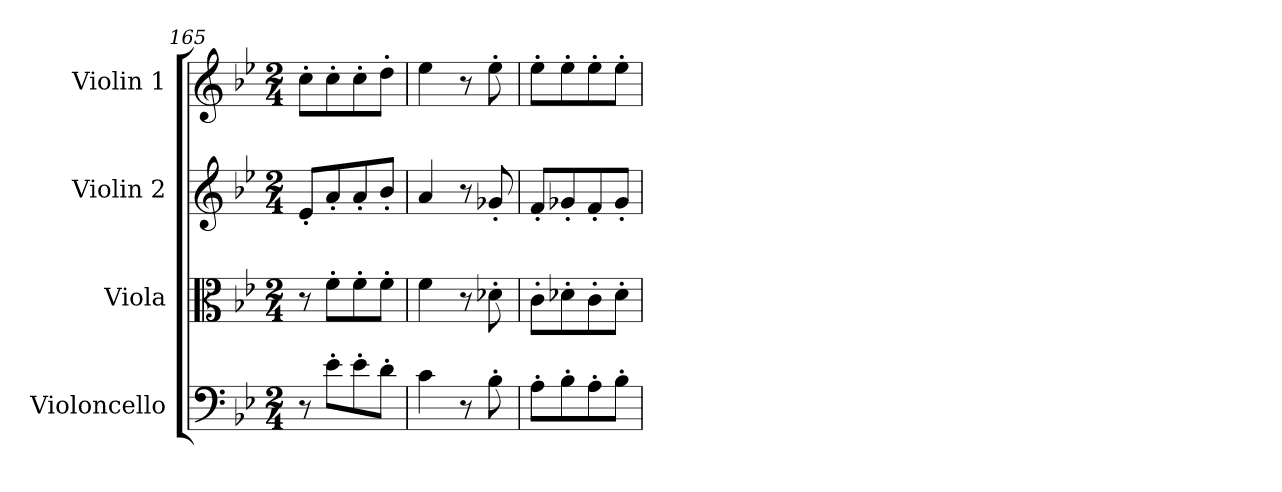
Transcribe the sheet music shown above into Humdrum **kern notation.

**kern	**kern	**kern	**kern
*part4	*part3	*part2	*part1
*staff4	*staff3	*staff2	*staff1
*I"Violoncello	*I"Viola	*I"Violin 2	*I"Violin 1
*I'Vc	*I'Vla	*I'Vln	*I'Vln
*clefF4	*clefC3	*clefG2	*clefG2
*k[b-e-]	*k[b-e-]	*k[b-e-]	*k[b-e-]
*M2/4	*M2/4	*M2/4	*M2/4
=165	=165	=165	=165
8r	8r	8e-'/L	8cc'\L
8e-'\L	8f'\L	8a'/	8cc'\
8e-'\	8f'\	8a'/	8cc'\
8d'\J	8f'\J	8b-'/J	8dd'\J
=166	=166	=166	=166
4c\	4f\	4a/	4ee-\
8r	8r	8r	8r
8B-'\	8d-X'\	8g-X'/	8ee-'\
!!LO:LB:g=z
=167	=167	=167	=167
8A'\L	8c'\L	8f'/L	8ee-'\L
8B-'\	8d-X'\	8g-X'/	8ee-'\
8A'\	8c'\	8f'/	8ee-'\
8B-'\J	8d-'\J	8g-'/J	8ee-'\J
=	=	=	=
*-	*-	*-	*-
